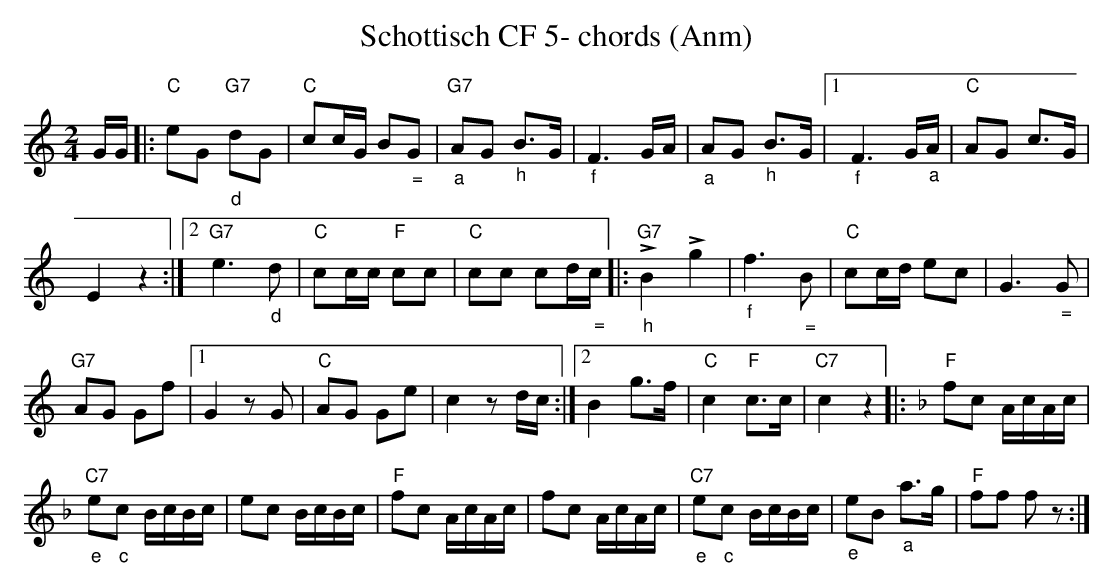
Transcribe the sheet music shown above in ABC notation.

X:1
T:Schottisch CF 5- chords (Anm)
M:2/4
L:1/8
K:Cmaj%%MIDI gchordon
G/2G/2 |: "C"eG "G7""_d"dG | "C"cc/2G/2 B"_ ="G | "G7""_a"AG "_h"B>G | "_f"F3G/2A/2 | "_a"AG "_h"B>G |1 \
"_f"F3G/2"_a"A/2 | "C"AG c>G |
E2z2 :|2 "G7"e3"_d"d | "C"cc/2c/2 "F"cc | "C"cc cd/2"_ ="c/2 \
|: "G7"!>!"_h"B2 !>!g2 | "_f"f3"_ ="B | "C"cc/2d/2 ec | G3"_ ="G |
"G7"AG Gf |1 G2zG | "C"AG Ge | \
c2zd/2c/2 :|2 B2 g>f | "C"c2"F"c>c | "C7"c2z2 |: [L:1/16] [K:Fmaj] "F"f2c2 AcAc |
"C7""_e"e2"_c"c2 BcBc | e2c2 BcBc | \
"F"f2c2 AcAc | f2c2 AcAc | "C7""_e"e2"_c"c2 BcBc | "_e"e2B2 "_a"a3g | "F"f2f2 f2z2 :|
